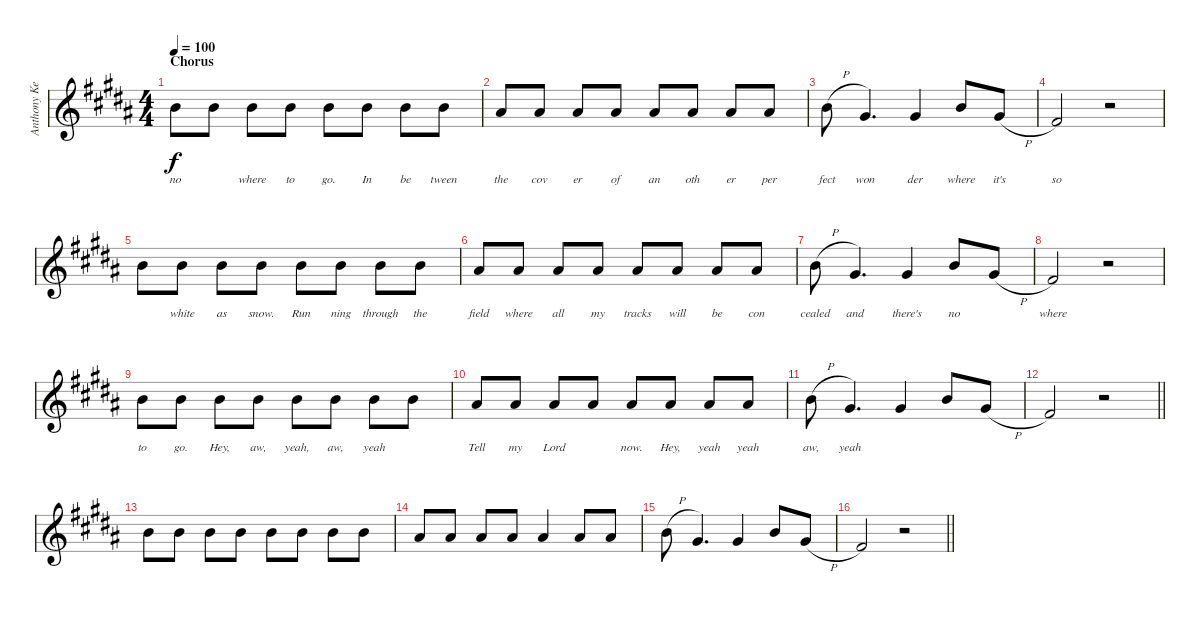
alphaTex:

\track ("Anthony Kedis (Lead Vocals)" "Anthony Ke") {instrument electricguitarjazz}
\staff {score}
\tuning (E4 B3 G3 D3 A2 E2) {hide}
\ts (4 4)
\section ("" "Chorus")
\tempo 100
\clef g2
\ks b
0.2.8{lyrics (0 "no") lyrics (1 "") lyrics (2 "") lyrics (3 "") lyrics (4 "") dy f} 0.2.8{lyrics (0 "") lyrics (1 "") lyrics (2 "") lyrics (3 "") lyrics (4 "")} 0.2.8{lyrics (0 "where") lyrics (1 "") lyrics (2 "") lyrics (3 "") lyrics (4 "")} 0.2.8{lyrics (0 "to") lyrics (1 "") lyrics (2 "") lyrics (3 "") lyrics (4 "")} 0.2.8{lyrics (0 "go.") lyrics (1 "") lyrics (2 "") lyrics (3 "") lyrics (4 "")} 0.2.8{lyrics (0 "In") lyrics (1 "") lyrics (2 "") lyrics (3 "") lyrics (4 "")} 0.2.8{lyrics (0 "be") lyrics (1 "") lyrics (2 "") lyrics (3 "") lyrics (4 "")} 0.2.8{lyrics (0 "tween") lyrics (1 "") lyrics (2 "") lyrics (3 "") lyrics (4 "")} |
3.3.8{lyrics (0 "the") lyrics (1 "") lyrics (2 "") lyrics (3 "") lyrics (4 "")} 3.3.8{lyrics (0 "cov") lyrics (1 "") lyrics (2 "") lyrics (3 "") lyrics (4 "")} 3.3.8{lyrics (0 "er") lyrics (1 "") lyrics (2 "") lyrics (3 "") lyrics (4 "")} 3.3.8{lyrics (0 "of") lyrics (1 "") lyrics (2 "") lyrics (3 "") lyrics (4 "")} 3.3.8{lyrics (0 "an") lyrics (1 "") lyrics (2 "") lyrics (3 "") lyrics (4 "")} 3.3.8{lyrics (0 "oth") lyrics (1 "") lyrics (2 "") lyrics (3 "") lyrics (4 "")} 3.3.8{lyrics (0 "er") lyrics (1 "") lyrics (2 "") lyrics (3 "") lyrics (4 "")} 3.3.8{lyrics (0 "per") lyrics (1 "") lyrics (2 "") lyrics (3 "") lyrics (4 "")} |
4.3{h}.8{lyrics (0 "fect") lyrics (1 "") lyrics (2 "") lyrics (3 "") lyrics (4 "")} 1.3.4{d lyrics (0 "won") lyrics (1 "") lyrics (2 "") lyrics (3 "") lyrics (4 "")} 1.3.4{lyrics (0 "der") lyrics (1 "") lyrics (2 "") lyrics (3 "") lyrics (4 "")} 4.3.8{lyrics (0 "where") lyrics (1 "") lyrics (2 "") lyrics (3 "") lyrics (4 "")} 6.4{h}.8{lyrics (0 "it's") lyrics (1 "") lyrics (2 "") lyrics (3 "") lyrics (4 "")} |
4.4.2{lyrics (0 "so") lyrics (1 "") lyrics (2 "") lyrics (3 "") lyrics (4 "")} r.2 |
0.2.8{lyrics (0 "") lyrics (1 "") lyrics (2 "") lyrics (3 "") lyrics (4 "")} 0.2.8{lyrics (0 "white") lyrics (1 "") lyrics (2 "") lyrics (3 "") lyrics (4 "")} 0.2.8{lyrics (0 "as") lyrics (1 "") lyrics (2 "") lyrics (3 "") lyrics (4 "")} 0.2.8{lyrics (0 "snow.") lyrics (1 "") lyrics (2 "") lyrics (3 "") lyrics (4 "")} 0.2.8{lyrics (0 "Run") lyrics (1 "") lyrics (2 "") lyrics (3 "") lyrics (4 "")} 0.2.8{lyrics (0 "ning") lyrics (1 "") lyrics (2 "") lyrics (3 "") lyrics (4 "")} 0.2.8{lyrics (0 "through") lyrics (1 "") lyrics (2 "") lyrics (3 "") lyrics (4 "")} 0.2.8{lyrics (0 "the") lyrics (1 "") lyrics (2 "") lyrics (3 "") lyrics (4 "")} |
3.3.8{lyrics (0 "field") lyrics (1 "") lyrics (2 "") lyrics (3 "") lyrics (4 "")} 3.3.8{lyrics (0 "where") lyrics (1 "") lyrics (2 "") lyrics (3 "") lyrics (4 "")} 3.3.8{lyrics (0 "all") lyrics (1 "") lyrics (2 "") lyrics (3 "") lyrics (4 "")} 3.3.8{lyrics (0 "my") lyrics (1 "") lyrics (2 "") lyrics (3 "") lyrics (4 "")} 3.3.8{lyrics (0 "tracks") lyrics (1 "") lyrics (2 "") lyrics (3 "") lyrics (4 "")} 3.3.8{lyrics (0 "will") lyrics (1 "") lyrics (2 "") lyrics (3 "") lyrics (4 "")} 3.3.8{lyrics (0 "be") lyrics (1 "") lyrics (2 "") lyrics (3 "") lyrics (4 "")} 3.3.8{lyrics (0 "con") lyrics (1 "") lyrics (2 "") lyrics (3 "") lyrics (4 "")} |
4.3{h}.8{lyrics (0 "cealed") lyrics (1 "") lyrics (2 "") lyrics (3 "") lyrics (4 "")} 1.3.4{d lyrics (0 "and") lyrics (1 "") lyrics (2 "") lyrics (3 "") lyrics (4 "")} 1.3.4{lyrics (0 "there's") lyrics (1 "") lyrics (2 "") lyrics (3 "") lyrics (4 "")} 4.3.8{lyrics (0 "no") lyrics (1 "") lyrics (2 "") lyrics (3 "") lyrics (4 "")} 6.4{h}.8{lyrics (0 "") lyrics (1 "") lyrics (2 "") lyrics (3 "") lyrics (4 "")} |
4.4.2{lyrics (0 "where") lyrics (1 "") lyrics (2 "") lyrics (3 "") lyrics (4 "")} r.2 |
0.2.8{lyrics (0 "to") lyrics (1 "") lyrics (2 "") lyrics (3 "") lyrics (4 "")} 0.2.8{lyrics (0 "go.") lyrics (1 "") lyrics (2 "") lyrics (3 "") lyrics (4 "")} 0.2.8{lyrics (0 "Hey,") lyrics (1 "") lyrics (2 "") lyrics (3 "") lyrics (4 "")} 0.2.8{lyrics (0 "aw,") lyrics (1 "") lyrics (2 "") lyrics (3 "") lyrics (4 "")} 0.2.8{lyrics (0 "yeah,") lyrics (1 "") lyrics (2 "") lyrics (3 "") lyrics (4 "")} 0.2.8{lyrics (0 "aw,") lyrics (1 "") lyrics (2 "") lyrics (3 "") lyrics (4 "")} 0.2.8{lyrics (0 "yeah") lyrics (1 "") lyrics (2 "") lyrics (3 "") lyrics (4 "")} 0.2.8{lyrics (0 "") lyrics (1 "") lyrics (2 "") lyrics (3 "") lyrics (4 "")} |
3.3.8{lyrics (0 "Tell") lyrics (1 "") lyrics (2 "") lyrics (3 "") lyrics (4 "")} 3.3.8{lyrics (0 "my") lyrics (1 "") lyrics (2 "") lyrics (3 "") lyrics (4 "")} 3.3.8{lyrics (0 "Lord") lyrics (1 "") lyrics (2 "") lyrics (3 "") lyrics (4 "")} 3.3.8{lyrics (0 "") lyrics (1 "") lyrics (2 "") lyrics (3 "") lyrics (4 "")} 3.3.8{lyrics (0 "now.") lyrics (1 "") lyrics (2 "") lyrics (3 "") lyrics (4 "")} 3.3.8{lyrics (0 "Hey,") lyrics (1 "") lyrics (2 "") lyrics (3 "") lyrics (4 "")} 3.3.8{lyrics (0 "yeah") lyrics (1 "") lyrics (2 "") lyrics (3 "") lyrics (4 "")} 3.3.8{lyrics (0 "yeah") lyrics (1 "") lyrics (2 "") lyrics (3 "") lyrics (4 "")} |
4.3{h}.8{lyrics (0 "aw,") lyrics (1 "") lyrics (2 "") lyrics (3 "") lyrics (4 "")} 1.3.4{d lyrics (0 "yeah") lyrics (1 "") lyrics (2 "") lyrics (3 "") lyrics (4 "")} 1.3.4 4.3.8 6.4{h}.8 |
\barLineRight lightlight
4.4.2 r.2 |
0.2.8 0.2.8 0.2.8 0.2.8 0.2.8 0.2.8 0.2.8 0.2.8 |
3.3.8 3.3.8 3.3.8 3.3.8 3.3.4 3.3.8 3.3.8 |
4.3{h}.8 1.3.4{d} 1.3.4 4.3.8 6.4{h}.8 |
\barLineRight lightlight
4.4.2 r.2
